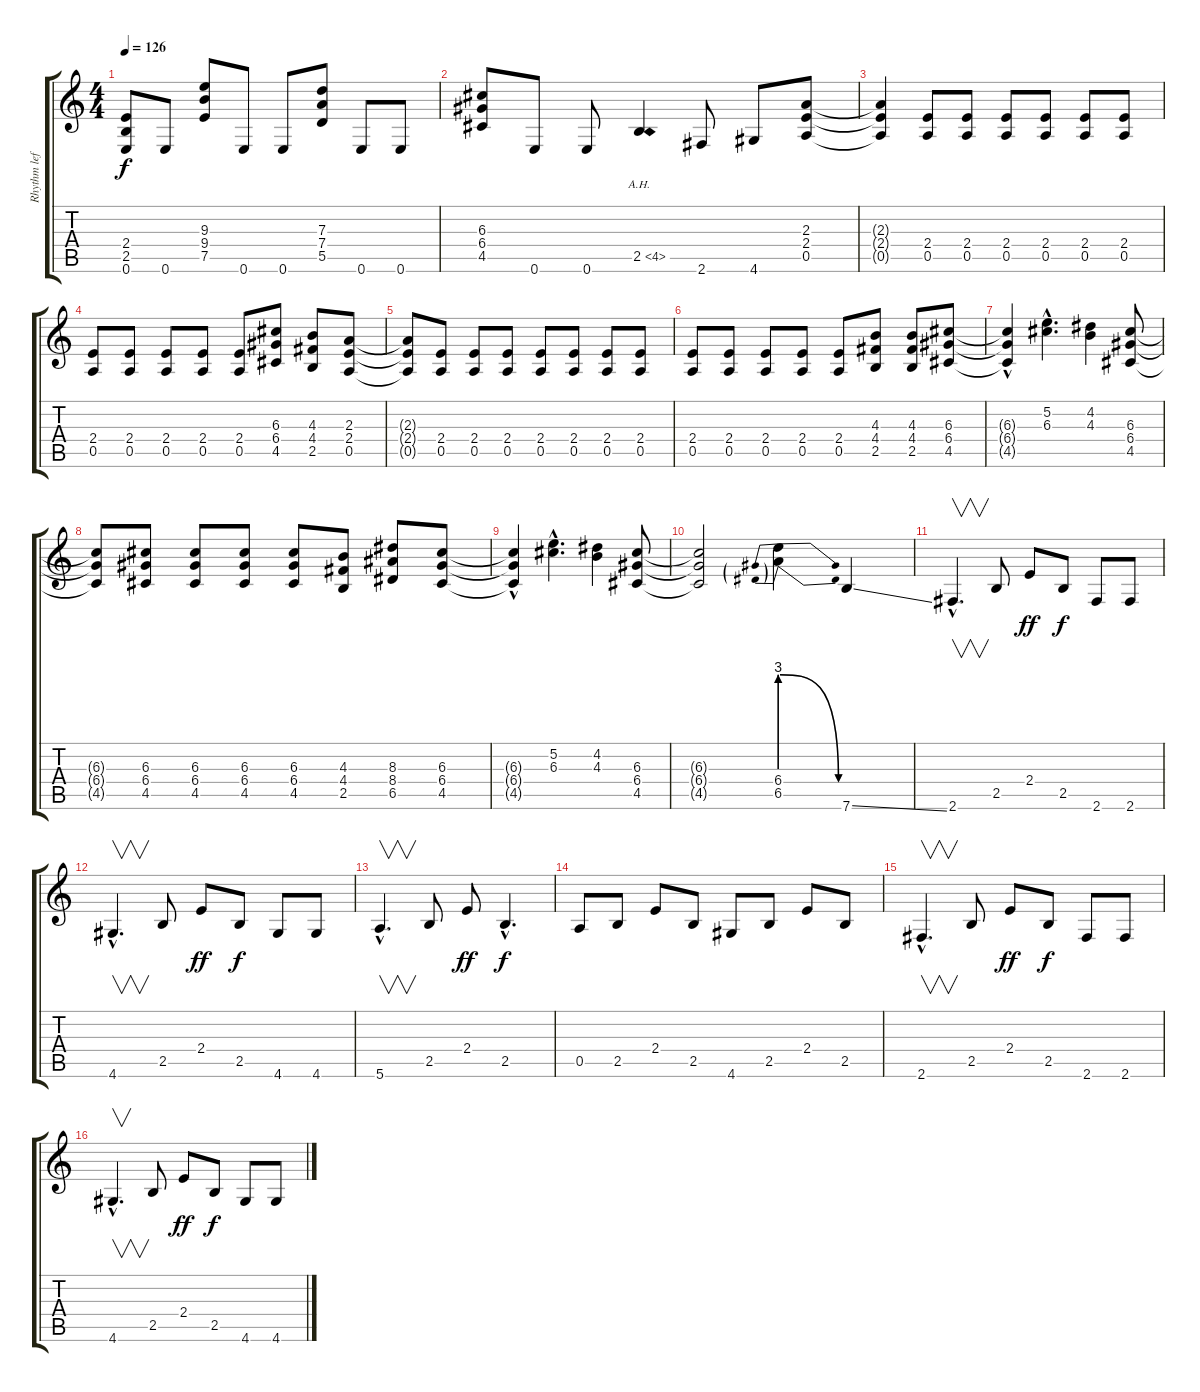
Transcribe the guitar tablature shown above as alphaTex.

\track ("Rhythm left" "Rhythm lef") {instrument overdrivenguitar}
\staff {score tabs}
\tuning (E4 B3 G3 D3 A2 E2) {hide}
\ts (4 4)
\tempo 126
\clef g2
\ks c
(2.4{t} 2.5{t} 0.6{t}).8{dy f} 0.6.8 (9.3 9.4 7.5).8 0.6.8 0.6.8 (7.3 7.4 5.5).8 0.6.8 0.6.8 |
(6.3 6.4 4.5).8 0.6.8 0.6.8 2.5{ah 2}.4 2.6.8 4.6.8 (2.3 2.4 0.5).8 |
(2.3{t} 2.4{t} 0.5{t}).4 (2.4 0.5).8 (2.4 0.5).8 (2.4 0.5).8 (2.4 0.5).8 (2.4 0.5).8 (2.4 0.5).8 |
(2.4 0.5).8 (2.4 0.5).8 (2.4 0.5).8 (2.4 0.5).8 (2.4 0.5).8 (6.3 6.4 4.5).8 (4.3 4.4 2.5).8 (2.3 2.4 0.5).8 |
(2.3{t} 2.4{t} 0.5{t}).8 (2.4 0.5).8 (2.4 0.5).8 (2.4 0.5).8 (2.4 0.5).8 (2.4 0.5).8 (2.4 0.5).8 (2.4 0.5).8 |
(2.4 0.5).8 (2.4 0.5).8 (2.4 0.5).8 (2.4 0.5).8 (2.4 0.5).8 (4.3 4.4 2.5).8 (4.3 4.4 2.5).8 (6.3 6.4 4.5).8 |
(6.3{t} 6.4{hac t} 4.5{hac t}).4 (5.2{hac} 6.3{hac}).4{d} (4.2 4.3).4 (6.3 6.4 4.5).8 |
(6.3{t} 6.4{t} 4.5{t}).8 (6.3 6.4 4.5).8 (6.3 6.4 4.5).8 (6.3 6.4 4.5).8 (6.3 6.4 4.5).8 (4.3 4.4 2.5).8 (8.3 8.4 6.5).8 (6.3 6.4 4.5).8 |
(6.3{t} 6.4{hac t} 4.5{hac t}).4 (5.2{hac} 6.3{hac}).4{d} (4.2 4.3).4 (6.3 6.4 4.5).8 |
(6.3{t} 6.4{t} 4.5{t}).2 (6.4{be (prebendrelease 0 12 60 0)} 6.5{be (prebendrelease 0 12 60 0)}).4 7.6{ss}.4 |
2.6{hac}.4{v d} 2.5.8 2.4.8{dy ff} 2.5.8{dy f} 2.6.8 2.6.8 |
4.6{hac}.4{v d} 2.5.8 2.4.8{dy ff} 2.5.8{dy f} 4.6.8 4.6.8 |
5.6{hac}.4{v d} 2.5.8 2.4.8{dy ff} 2.5{hac}.4{d dy f} |
0.5.8 2.5.8 2.4.8 2.5.8 4.6.8 2.5.8 2.4.8 2.5.8 |
2.6{hac}.4{v d} 2.5.8 2.4.8{dy ff} 2.5.8{dy f} 2.6.8 2.6.8 |
4.6{hac}.4{v d} 2.5.8 2.4.8{dy ff} 2.5.8{dy f} 4.6.8 4.6.8
